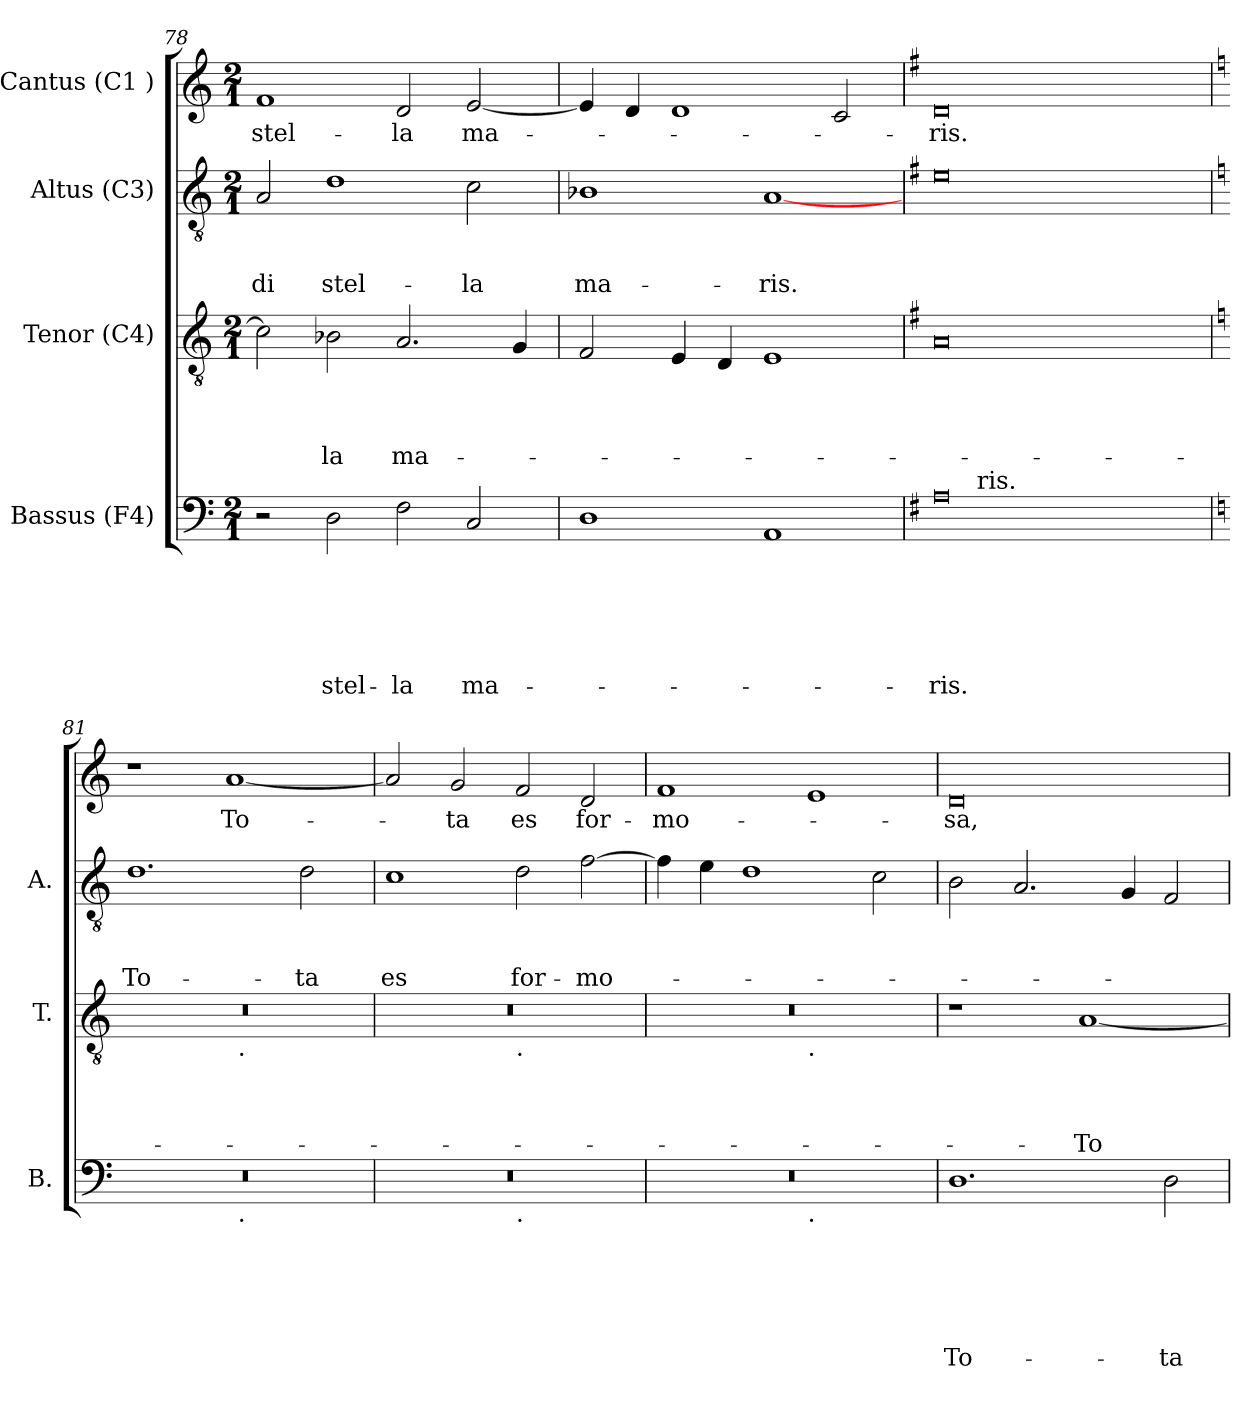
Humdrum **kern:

**kern	**text	**text	**text	**text	**text	**text	**kern	**text	**text	**text	**text	**kern	**text	**text	**text	**kern	**text
*part4	*part4	*part4	*part4	*part4	*part4	*part4	*part3	*part3	*part3	*part3	*part3	*part2	*part2	*part2	*part2	*part1	*part1
*staff4	*staff4	*staff4	*staff4	*staff4	*staff4	*staff4	*staff3	*staff3	*staff3	*staff3	*staff3	*staff2	*staff2	*staff2	*staff2	*staff1	*staff1
*I"Bassus (F4)	*	*	*	*	*	*	*I"Tenor (C4)	*	*	*	*	*I"Altus (C3)	*	*	*	*I"Cantus (C1 )	*
*I'B.	*	*	*	*	*	*	*I'T.	*	*	*	*	*I'A.	*	*	*	*	*
*clefF4	*	*	*	*	*	*	*clefGv2	*	*	*	*	*clefGv2	*	*	*	*clefG2	*
*k[]	*	*	*	*	*	*	*k[]	*	*	*	*	*k[]	*	*	*	*k[]	*
*C:	*	*	*	*	*	*	*C:	*	*	*	*	*C:	*	*	*	*C:	*
*M2/1	*	*	*	*	*	*	*M2/1	*	*	*	*	*M2/1	*	*	*	*M2/1	*
=78	=78	=78	=78	=78	=78	=78	=78	=78	=78	=78	=78	=78	=78	=78	=78	=78	=78
!	!	!	!	!	!	!	!	!	!	!	!	!	!	!	!LO:LY:b	!	!LO:LY:b
2r	.	.	.	.	.	.	2c\]	.	.	.	.	2A/	.	.	-di	1f	stel-
!	!	!	!	!	!	!LO:LY:b	!	!	!	!	!LO:LY:b	!	!	!	!LO:LY:b	!	!
2D\	.	.	.	.	.	stel-	2B-X\	.	.	.	-la	1d	.	.	stel-	.	.
!	!	!	!	!	!	!LO:LY:b	!	!	!	!	!LO:LY:b	!	!	!	!	!	!LO:LY:b
2F\	.	.	.	.	.	-la	2.A/	.	.	.	ma-	.	.	.	.	2d/	-la
!	!	!	!	!	!	!LO:LY:b	!	!	!	!	!	!	!	!	!LO:LY:b	!	!LO:LY:b
2C/	.	.	.	.	.	ma-	.	.	.	.	.	2c\	.	.	-la	[<2e/	ma-
.	.	.	.	.	.	.	4G/	.	.	.	.	.	.	.	.	.	.
=79	=79	=79	=79	=79	=79	=79	=79	=79	=79	=79	=79	=79	=79	=79	=79	=79	=79
!	!	!	!	!	!	!	!	!	!	!	!	!	!	!	!LO:LY:b	!	!
1D	.	.	.	.	.	.	2F/	.	.	.	.	1B-X	.	.	ma-	4e/]	.
.	.	.	.	.	.	.	.	.	.	.	.	.	.	.	.	4d/	.
.	.	.	.	.	.	.	4E/	.	.	.	.	.	.	.	.	1d	.
.	.	.	.	.	.	.	4D/	.	.	.	.	.	.	.	.	.	.
!	!	!	!	!	!	!	!	!	!	!	!	!	!	!	!LO:LY:b	!	!
1AA	.	.	.	.	.	.	1E	.	.	.	.	[<1A	.	.	-ris.	.	.
.	.	.	.	.	.	.	.	.	.	.	.	.	.	.	.	2c/	.
=80	=80	=80	=80	=80	=80	=80	=80	=80	=80	=80	=80	=80	=80	=80	=80	=80	=80
*k[f#]	*	*	*	*	*	*	*k[f#]	*	*	*	*	*k[f#]	*	*	*	*k[f#]	*
*G:	*	*	*	*	*	*	*G:	*	*	*	*	*G:	*	*	*	*G:	*
!	!	!	!	!	!	!LO:LY:b	!	!	!	!	!	!	!	!	!	!	!LO:LY:b
*^	*	*	*	*	*	*	*	*	*	*	*	*	*	*	*	*	*
0A	8..ryy	.	.	.	.	.	-ris.	0A	.	.	.	.	0e	.	.	.	0d	-ris.
!	!LO:TX:a:t=ris.	!	!	!	!	!	!	!	!	!	!	!	!	!	!	!	!	!
.	1ryy	.	.	.	.	.	.	.	.	.	.	.	.	.	.	.	.	.
.	2ryy	.	.	.	.	.	.	.	.	.	.	.	.	.	.	.	.	.
.	4ryy	.	.	.	.	.	.	.	.	.	.	.	.	.	.	.	.	.
.	32ryy	.	.	.	.	.	.	.	.	.	.	.	.	.	.	.	.	.
!!LO:PB:g=z
=81	=81	=81	=81	=81	=81	=81	=81	=81	=81	=81	=81	=81	=81	=81	=81	=81	=81	=81
*k[]	*	*	*	*	*	*	*	*k[]	*	*	*	*	*k[]	*	*	*	*k[]	*
*C:	*	*	*	*	*	*	*	*C:	*	*	*	*	*C:	*	*	*	*C:	*
!	!	!	!	!	!	!	!	!	!	!	!	!	!	!	!	!LO:LY:b	!	!
*	*	*	*	*	*	*	*	*^	*	*	*	*	*	*	*	*	*	*
0r	1ryy	.	.	.	.	.	.	0r	1ryy	.	.	.	.	1.d	.	.	To-	1r	.
!	!	!	!	!	!	!	!	!	!	!	!	!	!	!	!	!	!	!	!LO:LY:b
.	32ryy	.	.	.	.	.	.	.	32ryy	.	.	.	.	.	.	.	.	[<1a	To-
!	!	!	!	!	!	!	!	!	!LO:TX:b:t=.	!	!	!	!	!	!	!	!	!	!
!	!LO:TX:b:t=.	!	!	!	!	!	!	!	!	!	!	!	!	!	!	!	!	!	!
.	2ryy	.	.	.	.	.	.	.	2ryy	.	.	.	.	.	.	.	.	.	.
!	!	!	!	!	!	!	!	!	!	!	!	!	!	!	!	!	!LO:LY:b	!	!
.	.	.	.	.	.	.	.	.	.	.	.	.	.	2d\	.	.	-ta	.	.
.	4...ryy	.	.	.	.	.	.	.	4...ryy	.	.	.	.	.	.	.	.	.	.
=82	=82	=82	=82	=82	=82	=82	=82	=82	=82	=82	=82	=82	=82	=82	=82	=82	=82	=82	=82
!	!	!	!	!	!	!	!	!	!	!	!	!	!	!	!	!	!LO:LY:b	!	!
0r	1ryy	.	.	.	.	.	.	0r	1ryy	.	.	.	.	1c	.	.	es	2a/]	.
!	!	!	!	!	!	!	!	!	!	!	!	!	!	!	!	!	!	!	!LO:LY:b
.	.	.	.	.	.	.	.	.	.	.	.	.	.	.	.	.	.	2g/	-ta
!	!	!	!	!	!	!	!	!	!LO:TX:b:t=.	!	!	!	!	!	!	!	!	!	!
!	!LO:TX:b:t=.	!	!	!	!	!	!	!	!	!	!	!	!	!	!	!	!	!	!
!	!	!	!	!	!	!	!	!	!	!	!	!	!	!	!	!	!LO:LY:b	!	!LO:LY:b
.	1ryy	.	.	.	.	.	.	.	1ryy	.	.	.	.	2d\	.	.	for-	2f/	es
!	!	!	!	!	!	!	!	!	!	!	!	!	!	!	!	!	!LO:LY:b	!	!LO:LY:b
.	.	.	.	.	.	.	.	.	.	.	.	.	.	[>2f\	.	.	-mo-	2d/	for-
=83	=83	=83	=83	=83	=83	=83	=83	=83	=83	=83	=83	=83	=83	=83	=83	=83	=83	=83	=83
!	!	!	!	!	!	!	!	!	!	!	!	!	!	!	!	!	!	!	!LO:LY:b
0r	1ryy	.	.	.	.	.	.	0r	1ryy	.	.	.	.	4f\]	.	.	.	1f	-mo-
.	.	.	.	.	.	.	.	.	.	.	.	.	.	4e\	.	.	.	.	.
.	.	.	.	.	.	.	.	.	.	.	.	.	.	1d	.	.	.	.	.
!	!	!	!	!	!	!	!	!	!LO:TX:b:t=.	!	!	!	!	!	!	!	!	!	!
!	!LO:TX:b:t=.	!	!	!	!	!	!	!	!	!	!	!	!	!	!	!	!	!	!
.	1ryy	.	.	.	.	.	.	.	1ryy	.	.	.	.	.	.	.	.	1e	.
.	.	.	.	.	.	.	.	.	.	.	.	.	.	2c\	.	.	.	.	.
=84	=84	=84	=84	=84	=84	=84	=84	=84	=84	=84	=84	=84	=84	=84	=84	=84	=84	=84	=84
!	!	!	!	!	!	!	!LO:LY:b	!	!	!	!	!	!	!	!	!	!	!	!LO:LY:b
*v	*v	*	*	*	*	*	*	*	*	*	*	*	*	*	*	*	*	*	*
*	*	*	*	*	*	*	*v	*v	*	*	*	*	*	*	*	*	*	*
1.D	.	.	.	.	.	To-	1r	.	.	.	.	2B\	.	.	.	0d	-sa,
.	.	.	.	.	.	.	.	.	.	.	.	2.A/	.	.	.	.	.
!	!	!	!	!	!	!	!	!	!	!	!LO:LY:b	!	!	!	!	!	!
.	.	.	.	.	.	.	[<1A	.	.	.	-To-	.	.	.	.	.	.
.	.	.	.	.	.	.	.	.	.	.	.	4G/	.	.	.	.	.
!	!	!	!	!	!	!LO:LY:b	!	!	!	!	!	!	!	!	!	!	!
2D\	.	.	.	.	.	-ta	.	.	.	.	.	2F/	.	.	.	.	.
=	=	=	=	=	=	=	=	=	=	=	=	=	=	=	=	=	=
*-	*-	*-	*-	*-	*-	*-	*-	*-	*-	*-	*-	*-	*-	*-	*-	*-	*-
